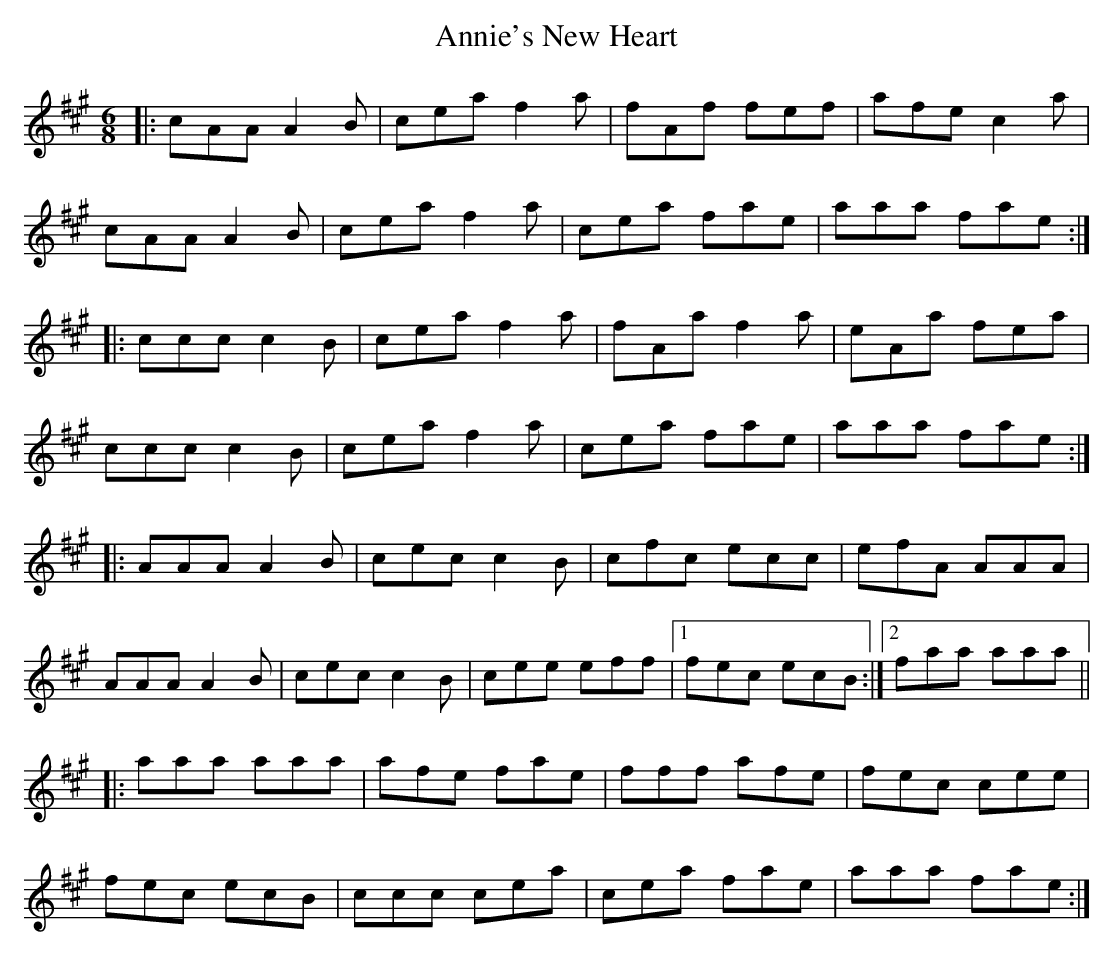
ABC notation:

X:1
T: Annie's New Heart
M: 6/8
L: 1/8
K: Amaj
|: cAA A2 B | cea f2 a | fAf fef | afe c2 a |
cAA A2 B | cea f2 a | cea fae | aaa fae :|
|: ccc c2 B | cea f2 a | fAa f2 a | eAa fea |
ccc c2 B | cea f2 a | cea fae | aaa fae :|
|: AAA A2 B | cec c2 B | cfc ecc | efA AAA |
AAA A2 B | cec c2 B | cee eff |1 fec ecB :|2 faa aaa ||
|: aaa aaa | afe fae | fff afe | fec cee |
fec ecB | ccc cea | cea fae | aaa fae :|
